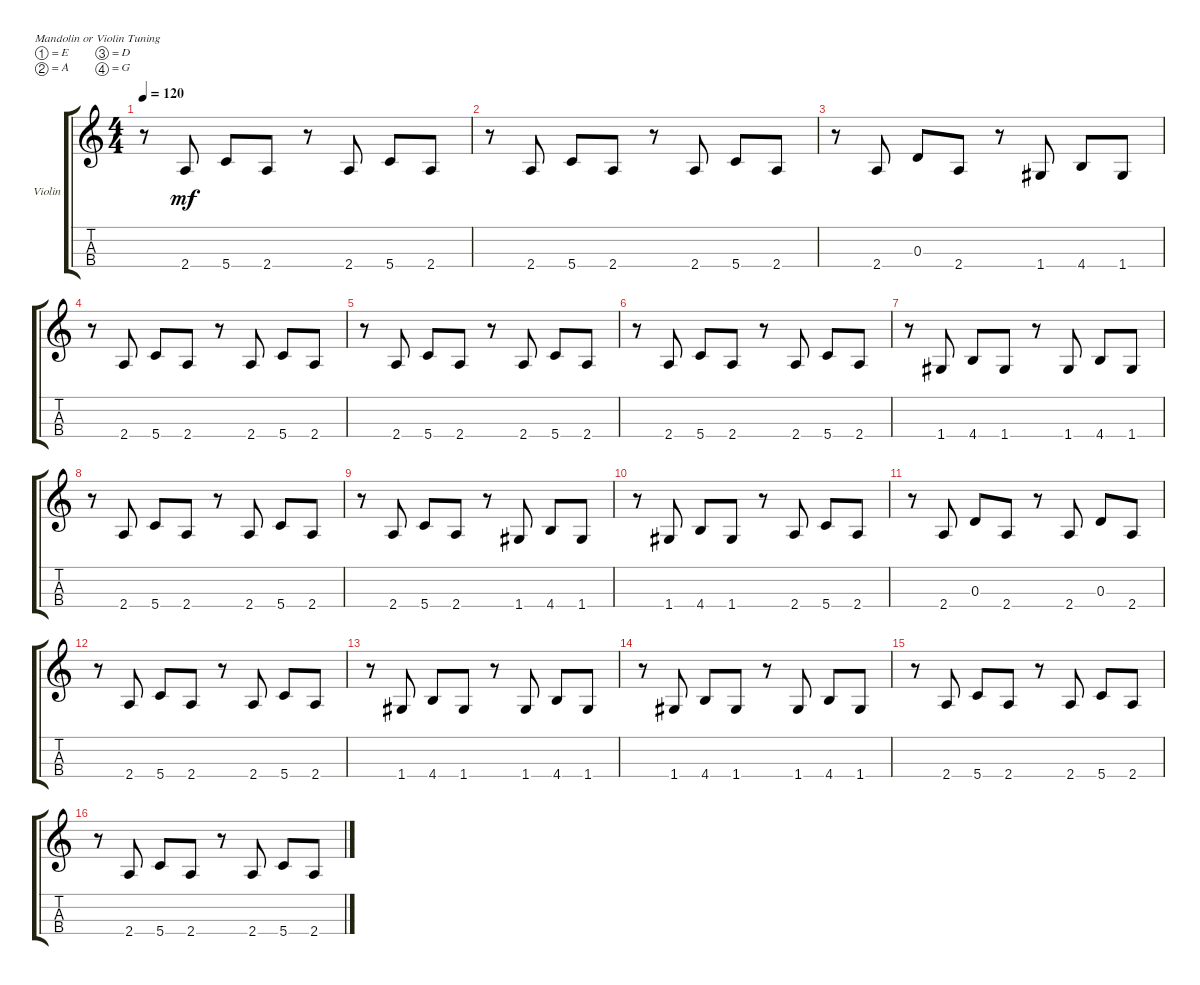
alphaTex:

\defaultSystemsLayout 4
\bracketExtendMode groupsimilarinstruments
\firstSystemTrackNameOrientation horizontal
\otherSystemsTrackNameOrientation horizontal
\track ("Violin" "Violin") {instrument violin}
\staff {score tabs}
\tuning (E5 A4 D4 G3)
\ts (4 4)
\tempo 120
\clef g2
\scale
0.487395
\ks c
r.8{dy mf instrument violin} 2.4.8 5.4.8 2.4.8 r.8 2.4.8 5.4.8 2.4.8 |
\scale
0.256303 r.8 2.4.8 5.4.8 2.4.8 r.8 2.4.8 5.4.8 2.4.8 |
\scale
0.256303 r.8 2.4.8 0.3.8 2.4.8 r.8 1.4.8 4.4.8 1.4.8 |
\scale
0.285047 r.8 2.4.8 5.4.8 2.4.8 r.8 2.4.8 5.4.8 2.4.8 |
\scale
0.285047 r.8 2.4.8 5.4.8 2.4.8 r.8 2.4.8 5.4.8 2.4.8 |
\scale
0.429907
\ks aminor
r.8 2.4.8 5.4.8 2.4.8 r.8 2.4.8 5.4.8 2.4.8 |
\scale
0.333333 r.8 1.4.8 4.4.8 1.4.8 r.8 1.4.8 4.4.8 1.4.8 |
\scale
0.333333 r.8 2.4.8 5.4.8 2.4.8 r.8 2.4.8 5.4.8 2.4.8 |
\scale
0.333333 r.8 2.4.8 5.4.8 2.4.8 r.8 1.4.8 4.4.8 1.4.8 |
\scale
0.333333 r.8 1.4.8 4.4.8 1.4.8 r.8 2.4.8 5.4.8 2.4.8 |
\scale
0.333333 r.8 2.4.8 0.3.8 2.4.8 r.8 2.4.8 0.3.8 2.4.8 |
\scale
0.333333 r.8 2.4.8 5.4.8 2.4.8 r.8 2.4.8 5.4.8 2.4.8 |
\scale
0.333333 r.8 1.4.8 4.4.8 1.4.8 r.8 1.4.8 4.4.8 1.4.8 |
\scale
0.333333 r.8 1.4.8 4.4.8 1.4.8 r.8 1.4.8 4.4.8 1.4.8 |
\scale
0.333333 r.8 2.4.8 5.4.8 2.4.8 r.8 2.4.8 5.4.8 2.4.8 |
\scale
0.333333 r.8 2.4.8 5.4.8 2.4.8 r.8 2.4.8 5.4.8 2.4.8
